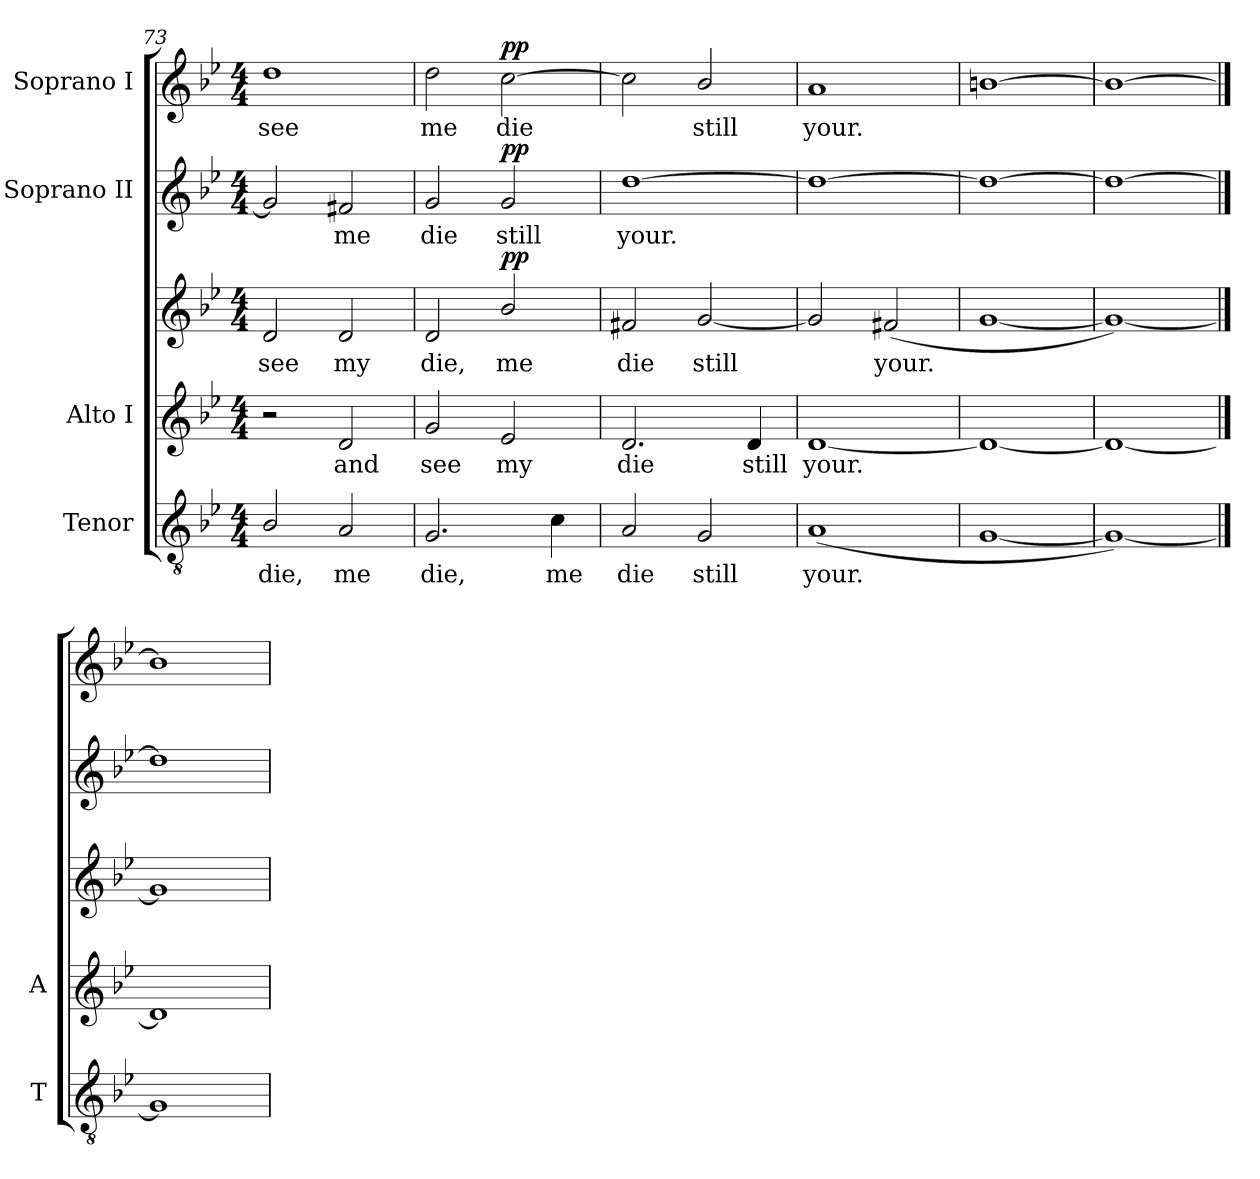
**kern	**text	**kern	**text	**kern	**text	**dynam	**kern	**text	**dynam	**kern	**text	**dynam
*part4	*part4	*part3	*part3	*part3	*part3	*part3	*part2	*part2	*part2	*part1	*part1	*part1
*staff5	*staff5	*staff4	*staff4	*staff3	*staff3	*staff3/4	*staff2	*staff2	*staff2	*staff1	*staff1	*staff1
*I"Tenor	*	*I"Alto I	*	*	*	*	*I"Soprano II	*	*	*I"Soprano I	*	*
*I'T	*	*I'A	*	*	*	*	*	*	*	*	*	*
*clefGv2	*	*clefG2	*	*clefG2	*	*	*clefG2	*	*	*clefG2	*	*
*k[b-e-]	*	*k[b-e-]	*	*k[b-e-]	*	*	*k[b-e-]	*	*	*k[b-e-]	*	*
*B-:	*	*B-:	*	*B-:	*	*	*B-:	*	*	*B-:	*	*
*M4/4	*	*M4/4	*	*M4/4	*	*	*M4/4	*	*	*M4/4	*	*
=73	=73	=73	=73	=73	=73	=73	=73	=73	=73	=73	=73	=73
!	!LO:LY:b	!	!	!	!LO:LY:b	!	!	!	!	!	!LO:LY:b	!
2B-/	die,	2r	.	2d	see	.	2g]	.	.	1dd	see	.
!	!LO:LY:b	!	!LO:LY:b	!	!LO:LY:b	!	!	!LO:LY:b	!	!	!	!
2A/	me	2d	and	2d	my	.	2f#X	me	.	.	.	.
=74	=74	=74	=74	=74	=74	=74	=74	=74	=74	=74	=74	=74
!	!LO:LY:b	!	!LO:LY:b	!	!LO:LY:b	!	!	!LO:LY:b	!	!	!LO:LY:b	!
2.G	die,	2g	see	2d	die,	.	2g	die	.	2dd	me	.
!	!	!	!LO:LY:b	!	!LO:LY:b	!LO:DY:b	!	!LO:LY:b	!LO:DY:b	!	!LO:LY:b	!LO:DY:b
.	.	2e-	my	2b-/	me	pp	2g	still	pp	[2cc	die	pp
!	!LO:LY:b	!	!	!	!	!	!	!	!	!	!	!
4c	me	.	.	.	.	.	.	.	.	.	.	.
=75	=75	=75	=75	=75	=75	=75	=75	=75	=75	=75	=75	=75
!	!LO:LY:b	!	!LO:LY:b	!	!LO:LY:b	!	!	!LO:LY:b	!	!	!	!
2A/	die	2.d	die	2f#X	die	.	[1dd	your.	.	2cc]	.	.
!	!LO:LY:b	!	!	!	!LO:LY:b	!	!	!	!	!	!LO:LY:b	!
2G	still	.	.	[2g	still	.	.	.	.	2b-/	still	.
!	!	!	!LO:LY:b	!	!	!	!	!	!	!	!	!
.	.	4d	still	.	.	.	.	.	.	.	.	.
=76	=76	=76	=76	=76	=76	=76	=76	=76	=76	=76	=76	=76
!	!LO:LY:b	!	!LO:LY:b	!	!	!	!	!	!	!	!LO:LY:b	!
(<1A	your.	[1d	your.	2g]	.	.	1dd_	.	.	1a	your.	.
!	!	!	!	!	!LO:LY:b	!	!	!	!	!	!	!
.	.	.	.	(<2f#X	your.	.	.	.	.	.	.	.
=77	=77	=77	=77	=77	=77	=77	=77	=77	=77	=77	=77	=77
[1G	.	1d_	.	[1g	.	.	1dd_	.	.	[1bn	.	.
=78	=78	=78	=78	=78	=78	=78	=78	=78	=78	=78	=78	=78
1G_)	.	1d_	.	1g_)	.	.	1dd_	.	.	1b_	.	.
==79	==79	==79	==79	==79	==79	==79	==79	==79	==79	==79	==79	==79
1G]	.	1d]	.	1g]	.	.	1dd]	.	.	1b]	.	.
=	=	=	=	=	=	=	=	=	=	=	=	=
*-	*-	*-	*-	*-	*-	*-	*-	*-	*-	*-	*-	*-
